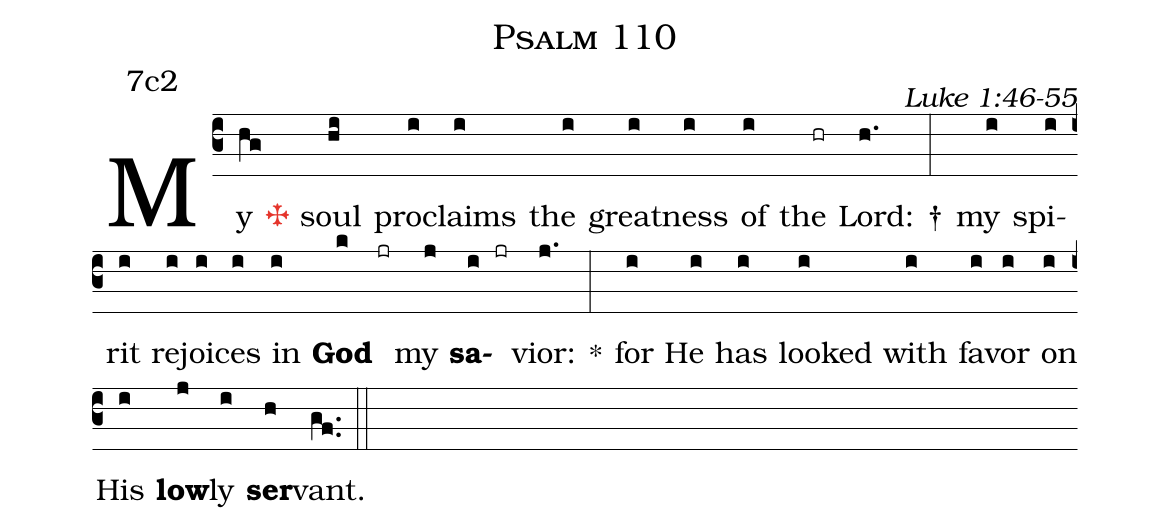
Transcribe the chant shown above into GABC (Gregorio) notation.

name:Psalm 110;
annotation:7c2;
mode:7;
commentary:Luke 1:46-55;
%%
(c3) My(hg) <c><v>\grealtcross</v></c> soul(hi) pro(i)claims(i) the(i) great(i)ness(i) of(i)
the(hr) Lord:(h.) †(:)
my(i) spi(i)rit(i) re(i)joi(i)ces(i) in(i) <b>{God}</b>(k) (jr) my(j) <b>sa</b>(i)(jr)vior:(j.) *(:)
for(i) He(i) has(i) looked(i) with(i) fa(i)vor(i) on(i) His(i)
<b>{low}</b>(j)ly(i) <b>ser</b>(h)vant.(gf..) (::)
